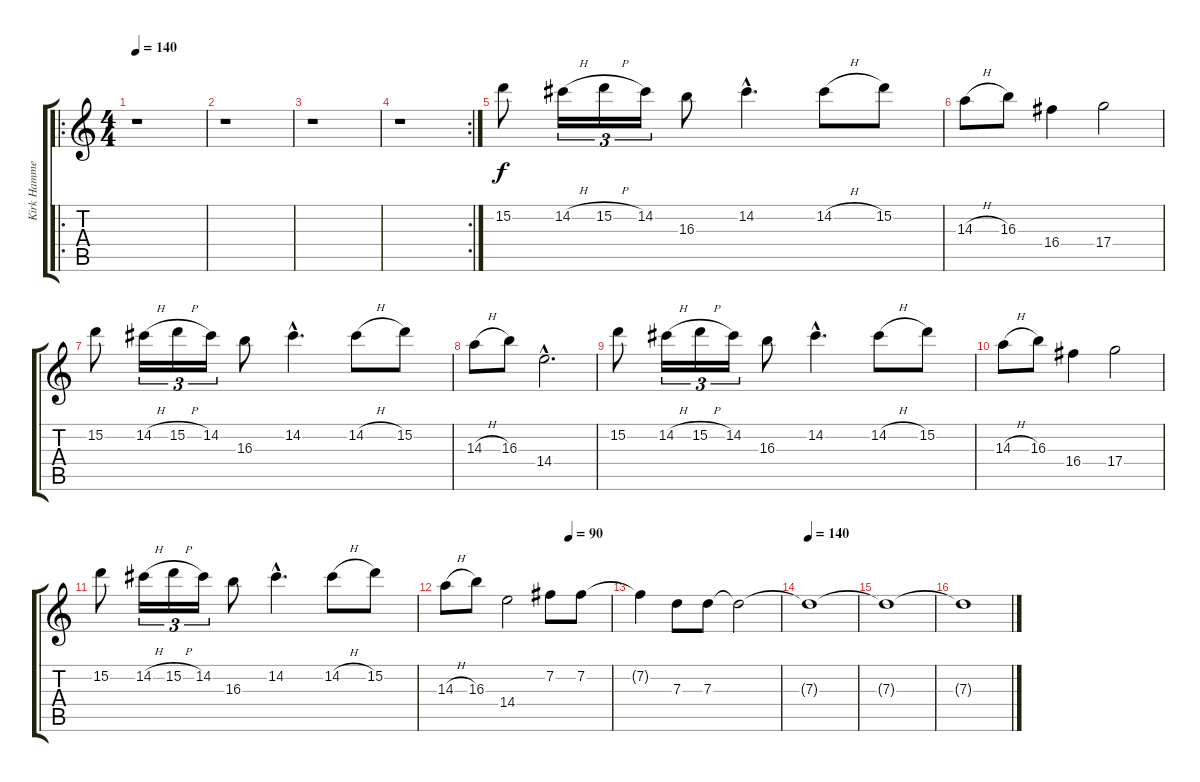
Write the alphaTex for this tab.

\track ("Kirk Hammett (3th guitar dist)" "Kirk Hamme") {instrument distortionguitar}
\staff {score tabs}
\tuning (E4 B3 G3 D3 A2 E2) {hide}
\ro
\ts (4 4)
\tempo 140
\clef g2
\ks c
r.1{dy f} |
r.1 |
r.1 |
\rc 2
r.1 |
15.2.8 14.2{h}.16{tu (3 2)} 15.2{h}.16{tu (3 2)} 14.2.16{tu (3 2)} 16.3.8 14.2{hac}.4{d} 14.2{h}.8 15.2.8 |
14.3{h}.8 16.3.8 16.4.4 17.4.2 |
15.2.8 14.2{h}.16{tu (3 2)} 15.2{h}.16{tu (3 2)} 14.2.16{tu (3 2)} 16.3.8 14.2{hac}.4{d} 14.2{h}.8 15.2.8 |
14.3{h}.8 16.3.8 14.4{hac}.2{d} |
15.2.8 14.2{h}.16{tu (3 2)} 15.2{h}.16{tu (3 2)} 14.2.16{tu (3 2)} 16.3.8 14.2{hac}.4{d} 14.2{h}.8 15.2.8 |
14.3{h}.8 16.3.8 16.4.4 17.4.2 |
15.2.8 14.2{h}.16{tu (3 2)} 15.2{h}.16{tu (3 2)} 14.2.16{tu (3 2)} 16.3.8 14.2{hac}.4{d} 14.2{h}.8 15.2.8 |
\tempo (90 0.75)
14.3{h}.8 16.3.8 14.4.2 7.2.8 7.2.8 |
7.2{t}.4 7.3.8 7.3.8 7.3{t}.2 |
\tempo 140
7.3{t}.1{volume 10} |
7.3{t}.1 |
7.3{t}.1{volume 6}
